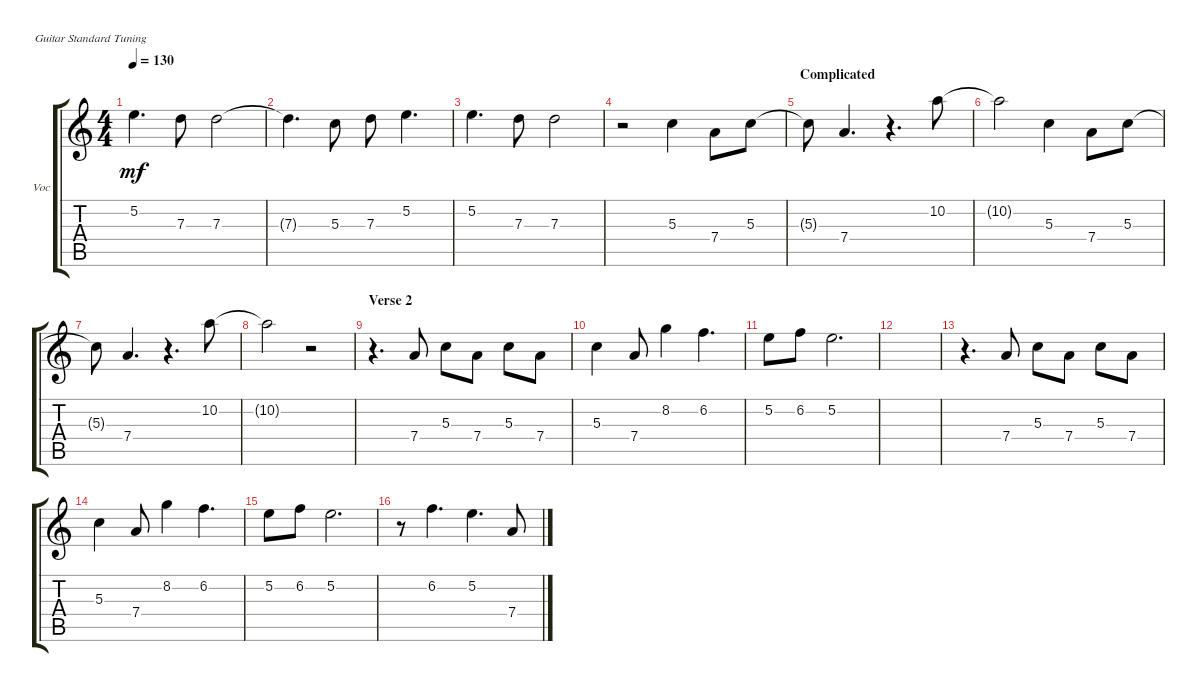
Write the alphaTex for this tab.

\defaultSystemsLayout 4
\bracketExtendMode groupsimilarinstruments
\firstSystemTrackNameOrientation horizontal
\otherSystemsTrackNameOrientation horizontal
\track ("Vocals" "Voc") {instrument distortionguitar}
\staff {score tabs}
\tuning (E4 B3 G3 D3 A2 E2)
\ts (4 4)
\tempo 130
\clef g2
\ks c
5.2.4{d dy mf} 7.3.8 7.3.2 |
7.3{t}.4{d} 5.3.8 7.3.8 5.2.4{d} |
5.2.4{d} 7.3.8 7.3.2 |
r.2 5.3.4 7.4.8 5.3.8 |
\section ("" "Complicated")
5.3{t}.8 7.4.4{d} r.4{d} 10.2.8 |
10.2{t}.2 5.3.4 7.4.8 5.3.8 |
5.3{t}.8 7.4.4{d} r.4{d} 10.2.8 |
10.2{t}.2 r.2 |
\section ("" "Verse 2")
r.4{d} 7.4.8 5.3.8 7.4.8 5.3.8 7.4.8 |
5.3.4 7.4.8 8.2.4 6.2.4{d} |
5.2.8 6.2.8 5.2.2{d} |
|
r.4{d} 7.4.8 5.3.8 7.4.8 5.3.8 7.4.8 |
5.3.4 7.4.8 8.2.4 6.2.4{d} |
5.2.8 6.2.8 5.2.2{d} |
r.8 6.2.4{d} 5.2.4{d} 7.4.8
